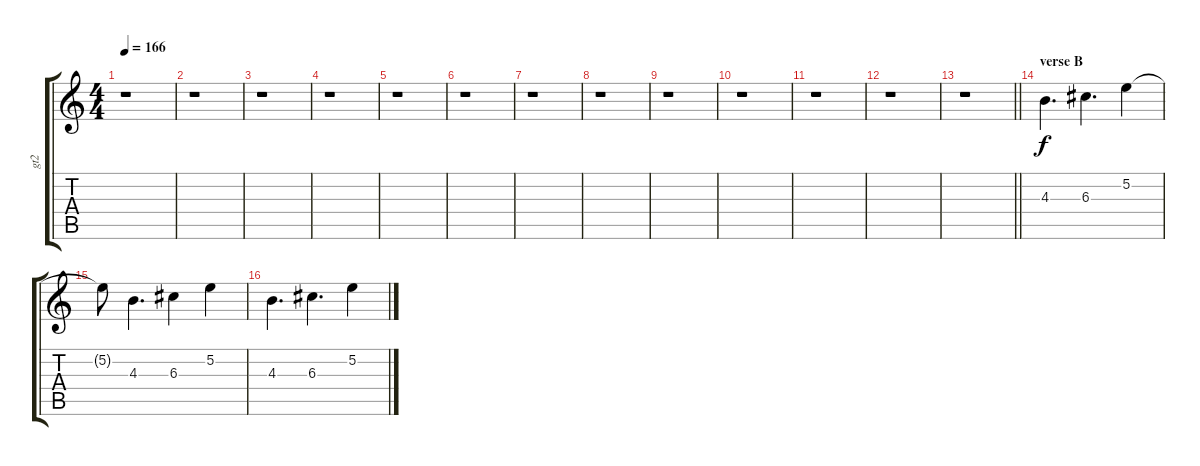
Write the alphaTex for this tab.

\track ("gt2" "gt2") {instrument electricguitarclean}
\staff {score tabs}
\tuning (E4 B3 G3 D3 A2 E2) {hide}
\ts (4 4)
\tempo 166
\clef g2
\ks c
r.1{dy f} |
r.1 |
r.1 |
r.1 |
r.1 |
r.1 |
r.1 |
r.1 |
r.1 |
r.1 |
r.1 |
r.1 |
\barLineRight lightlight
r.1 |
\section ("" "verse B")
4.3.4{d} 6.3.4{d} 5.2.4 |
5.2{t}.8 4.3.4{d} 6.3.4 5.2.4 |
4.3.4{d} 6.3.4{d} 5.2.4
